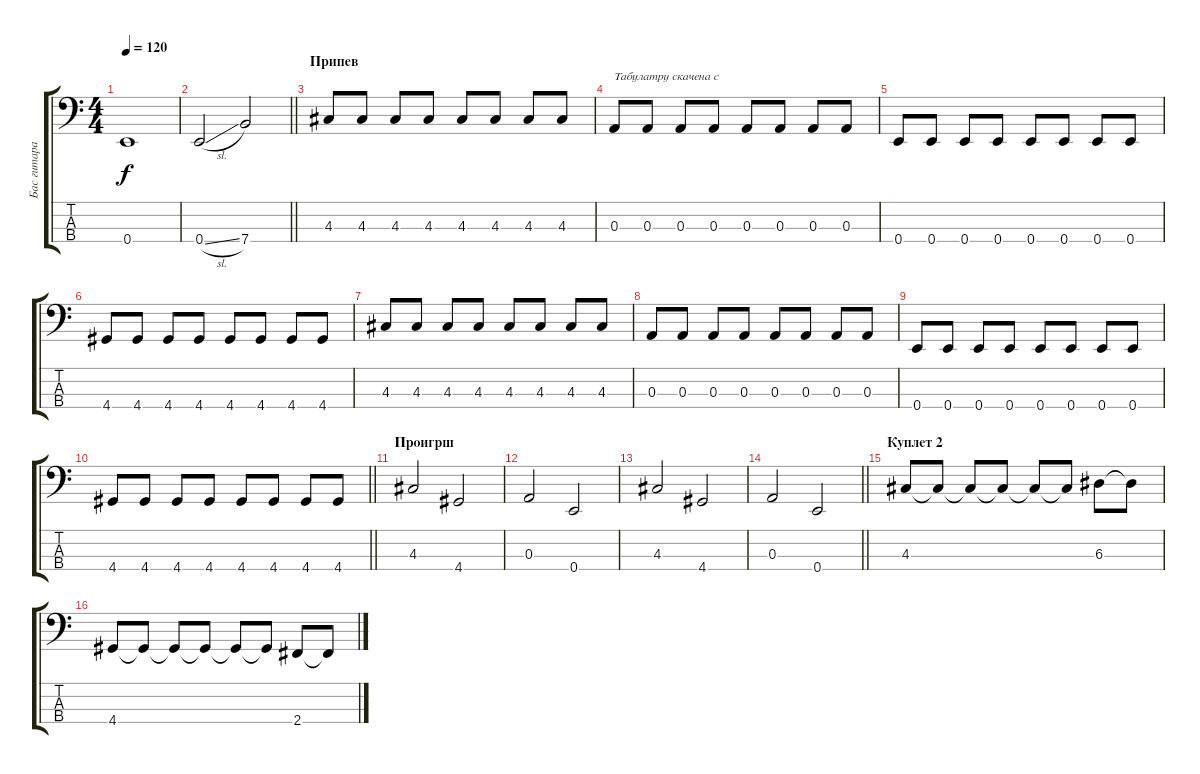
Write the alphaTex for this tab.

\track ("Бас гитара" "Бас гитара") {instrument electricbassfinger}
\staff {score tabs}
\tuning (G2 D2 A1 E1) {hide}
\ts (4 4)
\tempo 120
\clef f4
\ks c
0.4.1{dy f} |
\barLineRight lightlight
0.4{sl}.2 7.4.2 |
\section ("" "Припев")
4.3.8 4.3.8 4.3.8 4.3.8 4.3.8 4.3.8 4.3.8 4.3.8 |
0.3.8{txt "Табулатру скачена с"} 0.3.8 0.3.8 0.3.8 0.3.8 0.3.8 0.3.8 0.3.8 |
0.4.8 0.4.8 0.4.8 0.4.8 0.4.8 0.4.8 0.4.8 0.4.8 |
4.4.8 4.4.8 4.4.8 4.4.8 4.4.8 4.4.8 4.4.8 4.4.8 |
4.3.8 4.3.8 4.3.8 4.3.8 4.3.8 4.3.8 4.3.8 4.3.8 |
0.3.8 0.3.8 0.3.8 0.3.8 0.3.8 0.3.8 0.3.8 0.3.8 |
0.4.8 0.4.8 0.4.8 0.4.8 0.4.8 0.4.8 0.4.8 0.4.8 |
\barLineRight lightlight
4.4.8 4.4.8 4.4.8 4.4.8 4.4.8 4.4.8 4.4.8 4.4.8 |
\section ("" "Проигрш")
4.3.2 4.4.2 |
0.3.2 0.4.2 |
4.3.2 4.4.2 |
\barLineRight lightlight
0.3.2 0.4.2 |
\section ("" "Куплет 2")
4.3.8 4.3{t}.8 4.3{t}.8 4.3{t}.8 4.3{t}.8 4.3{t}.8 6.3.8 6.3{t}.8 |
4.4.8 4.4{t}.8 4.4{t}.8 4.4{t}.8 4.4{t}.8 4.4{t}.8 2.4.8 2.4{t}.8
